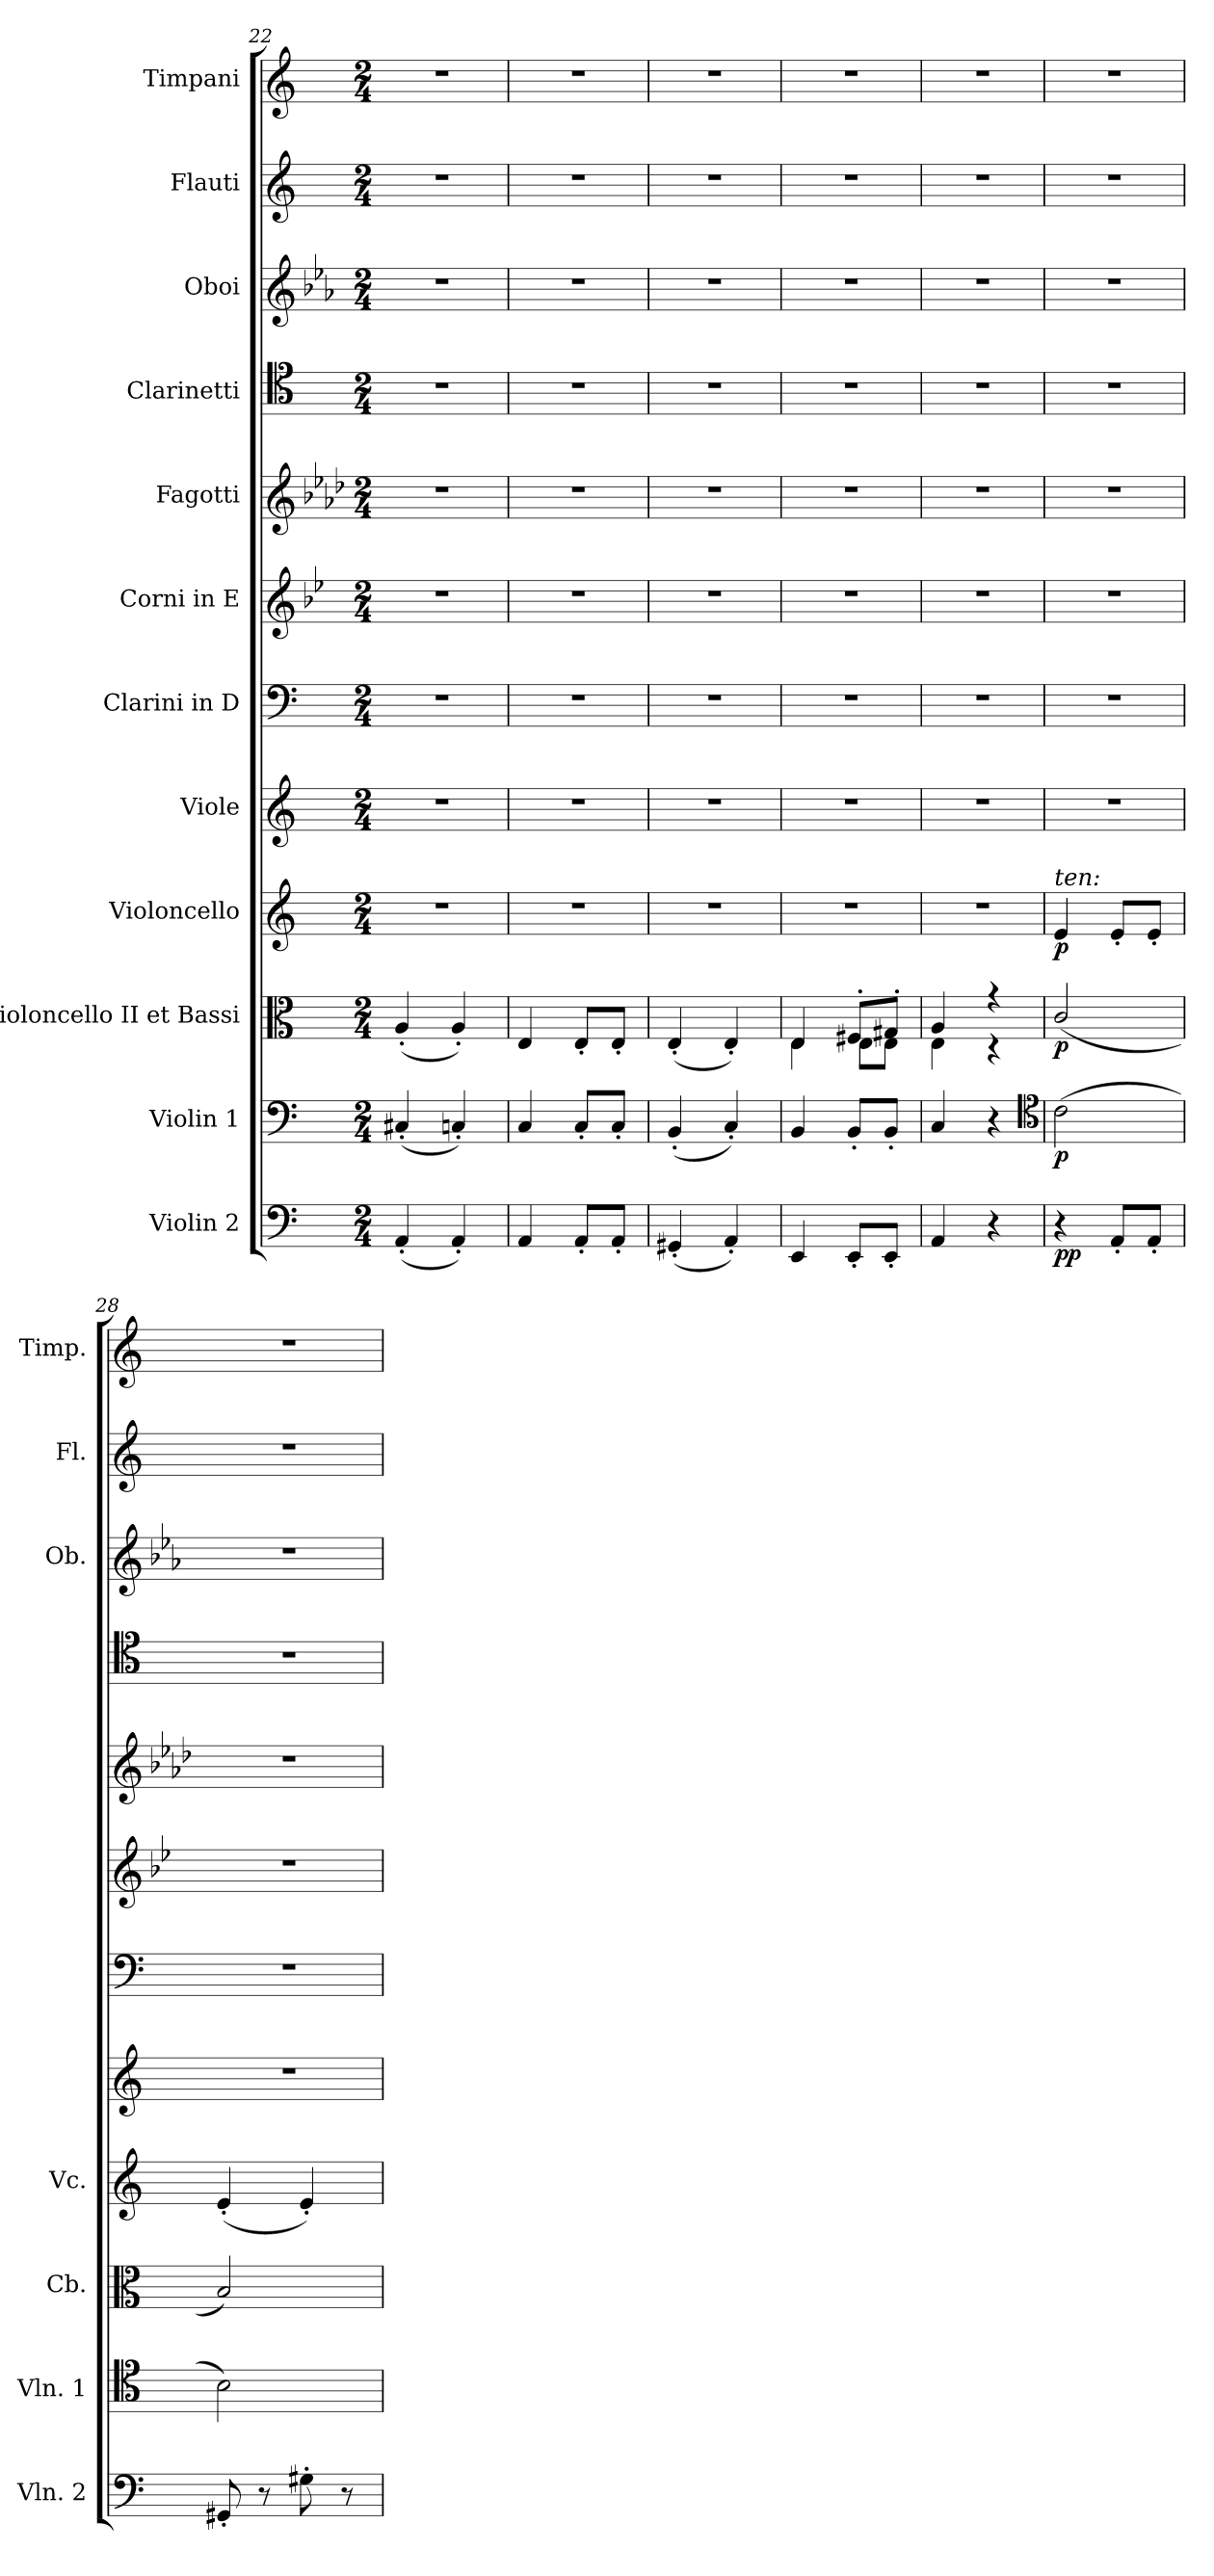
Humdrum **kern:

**kern	**dynam	**kern	**dynam	**kern	**dynam	**kern	**dynam	**kern	**kern	**kern	**kern	**kern	**kern	**kern	**kern
*part12	*part12	*part11	*part11	*part10	*part10	*part9	*part9	*part8	*part7	*part6	*part5	*part4	*part3	*part2	*part1
*staff12	*staff12	*staff11	*staff11	*staff10	*staff10	*staff9	*staff9	*staff8	*staff7	*staff6	*staff5	*staff4	*staff3	*staff2	*staff1
*I"Violin 2	*	*I"Violin 1	*	*I"Violoncello II et Bassi	*	*I"Violoncello	*	*I"Viole	*I"Clarini in D	*I"Corni in E	*I"Fagotti	*I"Clarinetti	*I"Oboi	*I"Flauti	*I"Timpani
*I'Vln. 2	*	*I'Vln. 1	*	*I'Cb.	*	*I'Vc.	*	*	*	*	*	*	*I'Ob.	*I'Fl.	*I'Timp.
!!LO:PB:g=z
*clefF4	*	*clefF4	*	*clefC3	*	*clefG2	*	*clefG2	*clefF4	*clefG2	*clefG2	*clefC4	*clefG2	*clefG2	*clefG2
*ITrd7c12	*	*	*	*	*	*	*	*	*	*ITrd-1c-2	*ITrd5c8	*	*ITrd2c3	*	*
*k[]	*	*k[]	*	*k[]	*	*k[]	*	*k[]	*k[]	*k[]	*k[]	*k[]	*k[]	*k[]	*k[]
*M2/4	*	*M2/4	*	*M2/4	*	*M2/4	*	*M2/4	*M2/4	*M2/4	*M2/4	*M2/4	*M2/4	*M2/4	*M2/4
=22	=22	=22	=22	=22	=22	=22	=22	=22	=22	=22	=22	=22	=22	=22	=22
(<4AAA'/	.	(<4C#X'/	.	(<4A'/	.	2r	.	2r	2r	2r	2r	2r	2r	2r	2r
4AAA'/)	.	4Cn'/)	.	4A'/)	.	.	.	.	.	.	.	.	.	.	.
=23	=23	=23	=23	=23	=23	=23	=23	=23	=23	=23	=23	=23	=23	=23	=23
4AAA/	.	4C/	.	4E/	.	2r	.	2r	2r	2r	2r	2r	2r	2r	2r
8AAA'/L	.	8C'/L	.	8E'/L	.	.	.	.	.	.	.	.	.	.	.
8AAA'/J	.	8C'/J	.	8E'/J	.	.	.	.	.	.	.	.	.	.	.
=24	=24	=24	=24	=24	=24	=24	=24	=24	=24	=24	=24	=24	=24	=24	=24
(<4GGG#X'/	.	(<4BB'/	.	(<4E'/	.	2r	.	2r	2r	2r	2r	2r	2r	2r	2r
4AAA'/)	.	4C'/)	.	4E'/)	.	.	.	.	.	.	.	.	.	.	.
=25	=25	=25	=25	=25	=25	=25	=25	=25	=25	=25	=25	=25	=25	=25	=25
*	*	*	*	*^	*	*	*	*	*	*	*	*	*	*	*
4EEE/	.	4BB/	.	4E/	4E\	.	2r	.	2r	2r	2r	2r	2r	2r	2r	2r
8EEE'/L	.	8BB'/L	.	8F#X'/L	8E\L	.	.	.	.	.	.	.	.	.	.	.
8EEE'/J	.	8BB'/J	.	8G#X'/J	8E\J	.	.	.	.	.	.	.	.	.	.	.
=26	=26	=26	=26	=26	=26	=26	=26	=26	=26	=26	=26	=26	=26	=26	=26	=26
4AAA/	.	4C/	.	4A/	4E\	.	2r	.	2r	2r	2r	2r	2r	2r	2r	2r
4r	.	4r	.	4r	4r	.	.	.	.	.	.	.	.	.	.	.
*	*	*	*	*v	*v	*	*	*	*	*	*	*	*	*	*	*
*	*	*clefC4	*	*	*	*	*	*	*	*	*	*	*	*	*
=27	=27	=27	=27	=27	=27	=27	=27	=27	=27	=27	=27	=27	=27	=27	=27
*	*	*	*	*^	*	*	*	*	*	*	*	*	*	*	*
!	!	!	!	!	!	!	!LO:TX:a:i:t=ten&colon;	!	!	!	!	!	!	!	!	!
!	!LO:DY:b	!	!LO:DY:b	!	!	!LO:DY:b	!	!LO:DY:b	!	!	!	!	!	!	!	!
*	*	*	*	*v	*v	*	*	*	*	*	*	*	*	*	*	*
4r	pp	(>2c\	p	(<2c/	p	4e/	p	2r	2r	2r	2r	2r	2r	2r	2r
8AAA'/L	.	.	.	.	.	8e'/L	.	.	.	.	.	.	.	.	.
8AAA'/J	.	.	.	.	.	8e'/J	.	.	.	.	.	.	.	.	.
=28	=28	=28	=28	=28	=28	=28	=28	=28	=28	=28	=28	=28	=28	=28	=28
8GGG#X'/	.	2B\)	.	2B/)	.	(<4e'/	.	2r	2r	2r	2r	2r	2r	2r	2r
8r	.	.	.	.	.	.	.	.	.	.	.	.	.	.	.
8GG#X'\	.	.	.	.	.	4e'/)	.	.	.	.	.	.	.	.	.
8r	.	.	.	.	.	.	.	.	.	.	.	.	.	.	.
=	=	=	=	=	=	=	=	=	=	=	=	=	=	=	=
*-	*-	*-	*-	*-	*-	*-	*-	*-	*-	*-	*-	*-	*-	*-	*-
